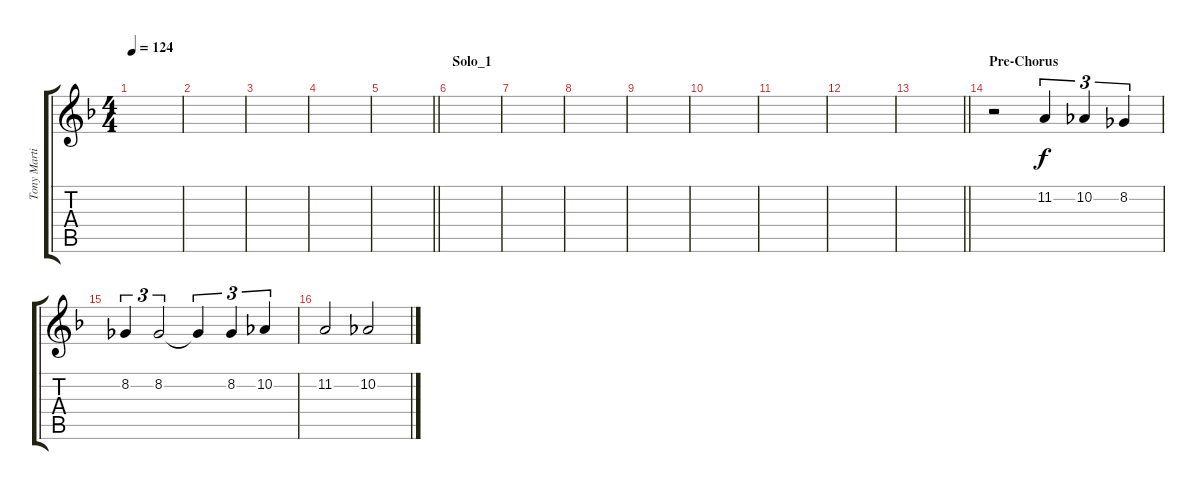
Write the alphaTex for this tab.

\track ("Tony Martin" "Tony Marti") {instrument stringensemble1}
\staff {score tabs}
\tuning (Eb4 Bb3 Gb3 Db3 Ab2 Eb2) {hide}
\ts (4 4)
\tempo 124
\clef g2
\ks f
|
|
|
|
\barLineRight lightlight
|
\section ("" "Solo_1")
|
|
|
|
|
|
|
\barLineRight lightlight
|
\section ("" "Pre-Chorus")
r.2 11.2.4{tu (3 2)} 10.2.4{tu (3 2)} 8.2.4{tu (3 2)} |
8.2.4{tu (3 2)} 8.2.2{tu (3 2)} 8.2{t}.4{tu (3 2)} 8.2.4{tu (3 2)} 10.2.4{tu (3 2)} |
11.2.2 10.2.2
